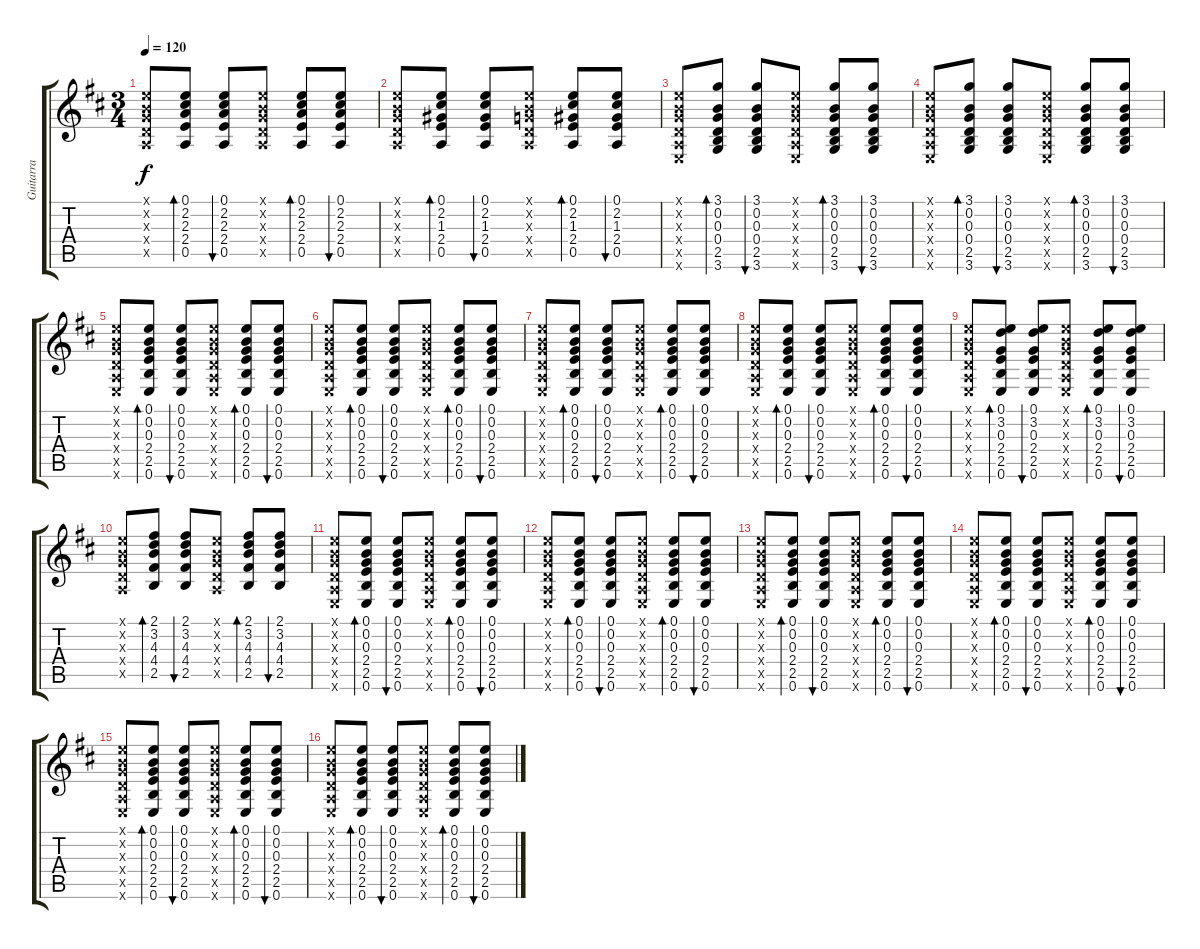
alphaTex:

\track ("Guitarra" "Guitarra") {instrument acousticguitarnylon}
\staff {score tabs}
\tuning (E4 B3 G3 D3 A2 E2) {hide}
\ts (3 4)
\tempo 120
\clef g2
\ks d
(0.1{x} 0.2{x} 0.3{x} 0.4{x} 0.5{x}).8{dy f} (0.1 2.2 2.3 2.4 0.5).8{bd 60} (0.1 2.2 2.3 2.4 0.5).8{bu 60} (0.1{x} 0.2{x} 0.3{x} 0.4{x} 0.5{x}).8 (0.1 2.2 2.3 2.4 0.5).8{bd 60} (0.1 2.2 2.3 2.4 0.5).8{bu 60} |
(0.1{x} 0.2{x} 0.3{x} 0.4{x} 0.5{x}).8 (0.1 2.2 1.3 2.4 0.5).8{bd 60} (0.1 2.2 1.3 2.4 0.5).8{bu 60} (0.1{x} 0.2{x} 0.3{x} 0.4{x} 0.5{x}).8 (0.1 2.2 1.3 2.4 0.5).8{bd 60} (0.1 2.2 1.3 2.4 0.5).8{bu 60} |
(0.1{x} 0.2{x} 0.3{x} 0.4{x} 0.5{x} 0.6{x}).8 (3.1 0.2 0.3 0.4 2.5 3.6).8{bd 60} (3.1 0.2 0.3 0.4 2.5 3.6).8{bu 60} (0.1{x} 0.2{x} 0.3{x} 0.4{x} 0.5{x} 0.6{x}).8 (3.1 0.2 0.3 0.4 2.5 3.6).8{bd 60} (3.1 0.2 0.3 0.4 2.5 3.6).8{bu 60} |
(0.1{x} 0.2{x} 0.3{x} 0.4{x} 0.5{x} 0.6{x}).8 (3.1 0.2 0.3 0.4 2.5 3.6).8{bd 60} (3.1 0.2 0.3 0.4 2.5 3.6).8{bu 60} (0.1{x} 0.2{x} 0.3{x} 0.4{x} 0.5{x} 0.6{x}).8 (3.1 0.2 0.3 0.4 2.5 3.6).8{bd 60} (3.1 0.2 0.3 0.4 2.5 3.6).8{bu 60} |
(0.1{x} 0.2{x} 0.3{x} 0.4{x} 0.5{x} 0.6{x}).8 (0.1 0.2 0.3 2.4 2.5 0.6).8{bd 60} (0.1 0.2 0.3 2.4 2.5 0.6).8{bu 60} (0.1{x} 0.2{x} 0.3{x} 0.4{x} 0.5{x} 0.6{x}).8 (0.1 0.2 0.3 2.4 2.5 0.6).8{bd 60} (0.1 0.2 0.3 2.4 2.5 0.6).8{bu 60} |
(0.1{x} 0.2{x} 0.3{x} 0.4{x} 0.5{x} 0.6{x}).8 (0.1 0.2 0.3 2.4 2.5 0.6).8{bd 60} (0.1 0.2 0.3 2.4 2.5 0.6).8{bu 60} (0.1{x} 0.2{x} 0.3{x} 0.4{x} 0.5{x} 0.6{x}).8 (0.1 0.2 0.3 2.4 2.5 0.6).8{bd 60} (0.1 0.2 0.3 2.4 2.5 0.6).8{bu 60} |
(0.1{x} 0.2{x} 0.3{x} 0.4{x} 0.5{x} 0.6{x}).8 (0.1 0.2 0.3 2.4 2.5 0.6).8{bd 60} (0.1 0.2 0.3 2.4 2.5 0.6).8{bu 60} (0.1{x} 0.2{x} 0.3{x} 0.4{x} 0.5{x} 0.6{x}).8 (0.1 0.2 0.3 2.4 2.5 0.6).8{bd 60} (0.1 0.2 0.3 2.4 2.5 0.6).8{bu 60} |
(0.1{x} 0.2{x} 0.3{x} 0.4{x} 0.5{x} 0.6{x}).8 (0.1 0.2 0.3 2.4 2.5 0.6).8{bd 60} (0.1 0.2 0.3 2.4 2.5 0.6).8{bu 60} (0.1{x} 0.2{x} 0.3{x} 0.4{x} 0.5{x} 0.6{x}).8 (0.1 0.2 0.3 2.4 2.5 0.6).8{bd 60} (0.1 0.2 0.3 2.4 2.5 0.6).8{bu 60} |
(0.1{x} 0.2{x} 0.3{x} 0.4{x} 0.5{x} 0.6{x}).8 (0.1 3.2 0.3 2.4 2.5 0.6).8{bd 60} (0.1 3.2 0.3 2.4 2.5 0.6).8{bu 60} (0.1{x} 0.2{x} 0.3{x} 0.4{x} 0.5{x} 0.6{x}).8 (0.1 3.2 0.3 2.4 2.5 0.6).8{bd 60} (0.1 3.2 0.3 2.4 2.5 0.6).8{bu 60} |
(0.1{x} 0.2{x} 0.3{x} 0.4{x} 0.5{x}).8 (2.1 3.2 4.3 4.4 2.5).8{bd 60} (2.1 3.2 4.3 4.4 2.5).8{bu 60} (0.1{x} 0.2{x} 0.3{x} 0.4{x} 0.5{x}).8 (2.1 3.2 4.3 4.4 2.5).8{bd 60} (2.1 3.2 4.3 4.4 2.5).8{bu 60} |
(0.1{x} 0.2{x} 0.3{x} 0.4{x} 0.5{x} 0.6{x}).8 (0.1 0.2 0.3 2.4 2.5 0.6).8{bd 60} (0.1 0.2 0.3 2.4 2.5 0.6).8{bu 60} (0.1{x} 0.2{x} 0.3{x} 0.4{x} 0.5{x} 0.6{x}).8 (0.1 0.2 0.3 2.4 2.5 0.6).8{bd 60} (0.1 0.2 0.3 2.4 2.5 0.6).8{bu 60} |
(0.1{x} 0.2{x} 0.3{x} 0.4{x} 0.5{x} 0.6{x}).8 (0.1 0.2 0.3 2.4 2.5 0.6).8{bd 60} (0.1 0.2 0.3 2.4 2.5 0.6).8{bu 60} (0.1{x} 0.2{x} 0.3{x} 0.4{x} 0.5{x} 0.6{x}).8 (0.1 0.2 0.3 2.4 2.5 0.6).8{bd 60} (0.1 0.2 0.3 2.4 2.5 0.6).8{bu 60} |
(0.1{x} 0.2{x} 0.3{x} 0.4{x} 0.5{x} 0.6{x}).8 (0.1 0.2 0.3 2.4 2.5 0.6).8{bd 60} (0.1 0.2 0.3 2.4 2.5 0.6).8{bu 60} (0.1{x} 0.2{x} 0.3{x} 0.4{x} 0.5{x} 0.6{x}).8 (0.1 0.2 0.3 2.4 2.5 0.6).8{bd 60} (0.1 0.2 0.3 2.4 2.5 0.6).8{bu 60} |
(0.1{x} 0.2{x} 0.3{x} 0.4{x} 0.5{x} 0.6{x}).8 (0.1 0.2 0.3 2.4 2.5 0.6).8{bd 60} (0.1 0.2 0.3 2.4 2.5 0.6).8{bu 60} (0.1{x} 0.2{x} 0.3{x} 0.4{x} 0.5{x} 0.6{x}).8 (0.1 0.2 0.3 2.4 2.5 0.6).8{bd 60} (0.1 0.2 0.3 2.4 2.5 0.6).8{bu 60} |
(0.1{x} 0.2{x} 0.3{x} 0.4{x} 0.5{x} 0.6{x}).8 (0.1 0.2 0.3 2.4 2.5 0.6).8{bd 60} (0.1 0.2 0.3 2.4 2.5 0.6).8{bu 60} (0.1{x} 0.2{x} 0.3{x} 0.4{x} 0.5{x} 0.6{x}).8 (0.1 0.2 0.3 2.4 2.5 0.6).8{bd 60} (0.1 0.2 0.3 2.4 2.5 0.6).8{bu 60} |
(0.1{x} 0.2{x} 0.3{x} 0.4{x} 0.5{x} 0.6{x}).8 (0.1 0.2 0.3 2.4 2.5 0.6).8{bd 60} (0.1 0.2 0.3 2.4 2.5 0.6).8{bu 60} (0.1{x} 0.2{x} 0.3{x} 0.4{x} 0.5{x} 0.6{x}).8 (0.1 0.2 0.3 2.4 2.5 0.6).8{bd 60} (0.1 0.2 0.3 2.4 2.5 0.6).8{bu 60}
